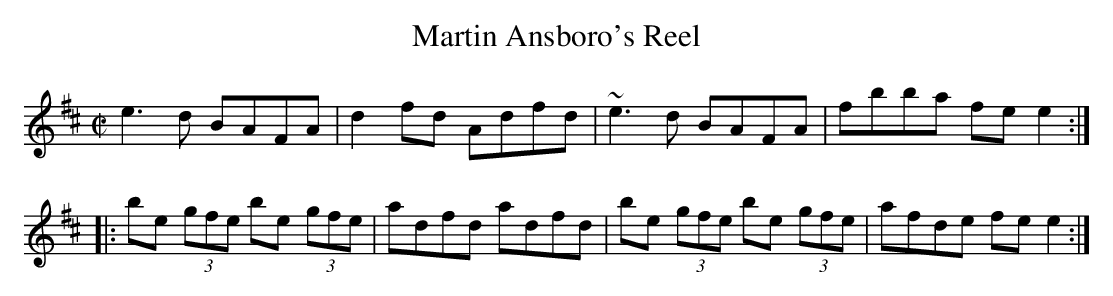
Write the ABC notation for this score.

X:1
T:Martin Ansboro's Reel
M:C|
L:1/8
K:Edor
e3 d BAFA | d2 fd Adfd | ~e3d BAFA | fbba fee2 :|
|:be (3gfe be (3gfe | adfd adfd | be (3gfe be (3gfe | afde fe e2 :|
